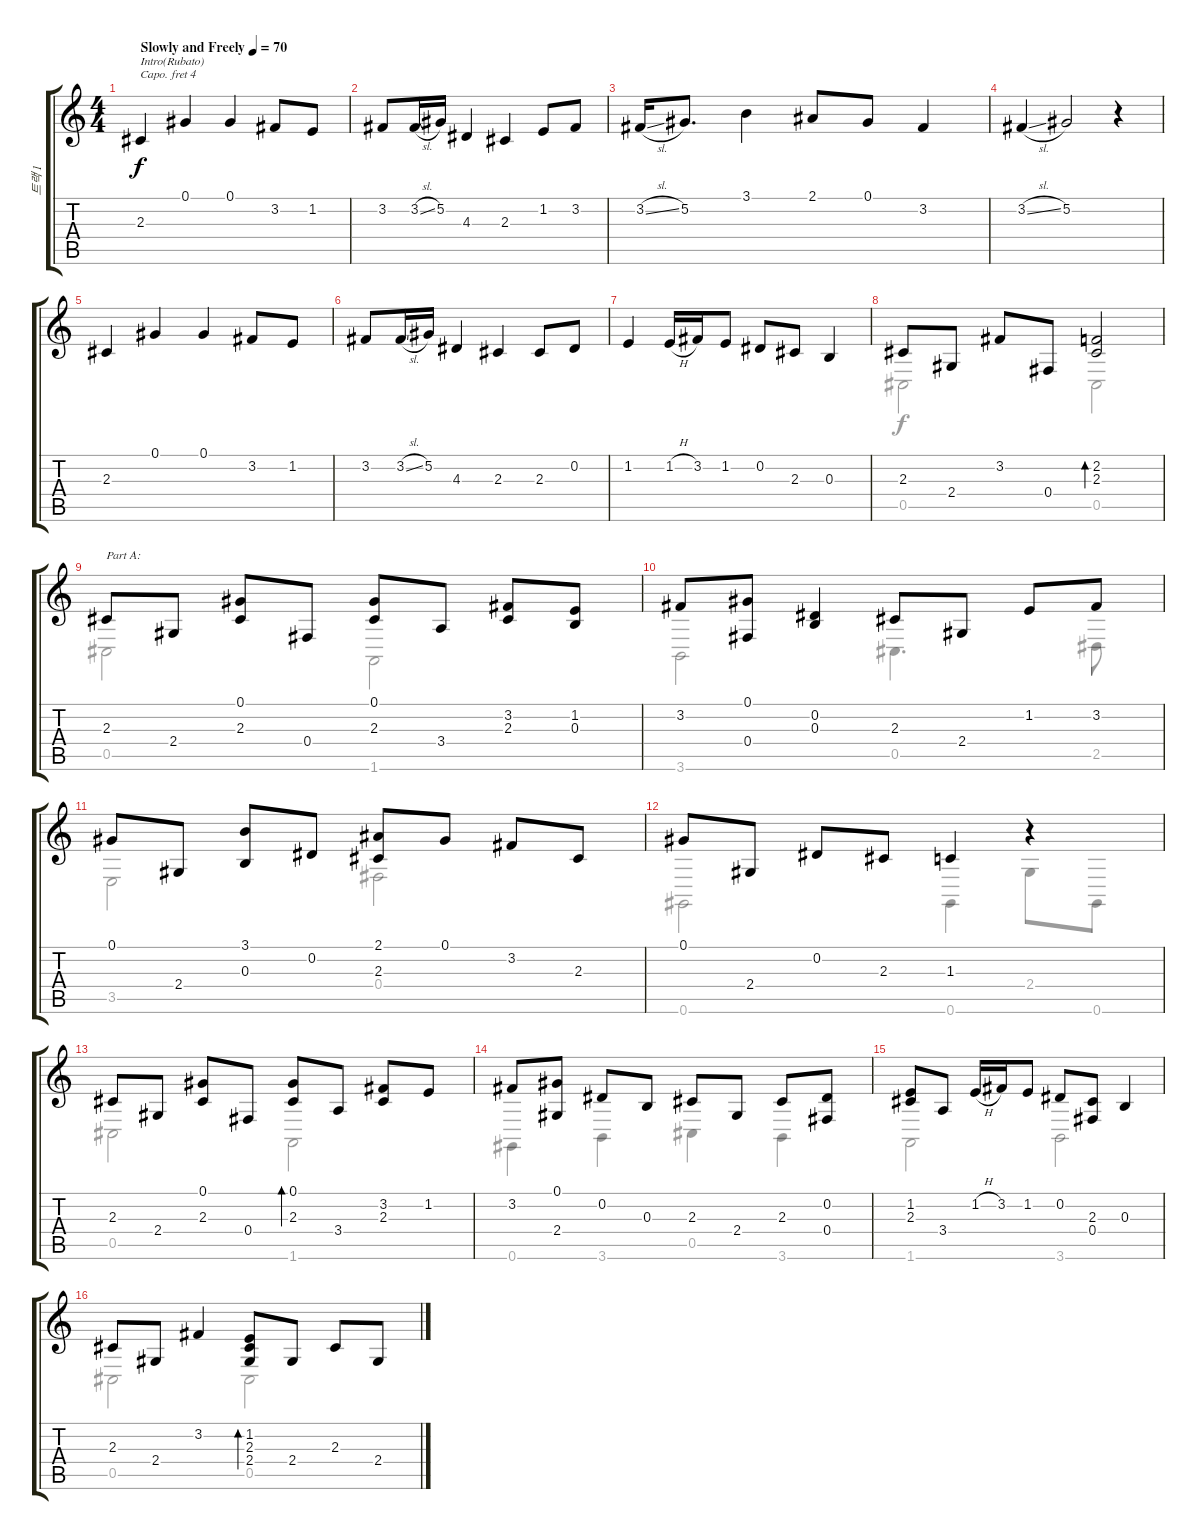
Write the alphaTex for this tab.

\track ("트랙 1" "트랙 1") {instrument acousticgrandpiano}
\staff {score tabs}
\capo 4
\tuning (E4 B3 G3 D3 A2 E2) {hide}
\voice
\ts (4 4)
\tempo (70 "Slowly and Freely")
\clef g2
\ks c
2.3.4{txt "Intro(Rubato)" dy f instrument acousticgrandpiano} 0.1.4 0.1.4 3.2.8 1.2.8 |
3.2.8 3.2{sl}.16 5.2.16 4.3.4 2.3.4 1.2.8 3.2.8 |
3.2{sl}.16 5.2.8{d} 3.1.4 2.1.8 0.1.8 3.2.4 |
3.2{sl}.4 5.2.2 r.4 |
2.3.4 0.1.4 0.1.4 3.2.8 1.2.8 |
3.2.8 3.2{sl}.16 5.2.16 4.3.4 2.3.4 2.3.8 0.2.8 |
1.2.4 1.2{h}.16 3.2.16 1.2.8 0.2.8 2.3.8 0.3.4 |
2.3.8 2.4.8 3.2.8 0.4.8 (2.2 2.3).2{bd 480} |
2.3.8{txt "Part A:" instrument acousticguitarnylon} 2.4.8 (0.1 2.3).8 0.4.8 (0.1 2.3).8 3.4.8 (3.2 2.3).8 (1.2 0.3).8 |
3.2.8 (0.1 0.4).8 (0.2 0.3).4 2.3.8 2.4.8 1.2.8 3.2.8 |
0.1.8 2.4.8 (3.1 0.3).8 0.2.8 (2.1 2.3).8 0.1.8 3.2.8 2.3.8 |
0.1.8 2.4.8 0.2.8 2.3.8 1.3.4 r.4 |
2.3.8 2.4.8 (0.1 2.3).8 0.4.8 (0.1 2.3).8{bd 240} 3.4.8 (3.2 2.3).8 1.2.8 |
3.2.8 (0.1 2.4).8 0.2.8 0.3.8 2.3.8 2.4.8 2.3.8 (0.2 0.4).8 |
(1.2 2.3).8 3.4.8 1.2{h}.16 3.2.16 1.2.8 0.2.8 (2.3 0.4).8 0.3.4 |
2.3.8 2.4.8 3.2.4 (1.2 2.3 2.4).8{bd 240} 2.4.8 2.3.8 2.4.8
\voice
\clef g2
\ottava regular
\simile none
\ks c
|
|
|
|
|
|
|
0.5.2 0.5.2 |
0.5.2 1.6.2 |
3.6.2 0.5.4{d} 2.5.8 |
3.5.2 0.4.2 |
0.6.2 0.6.4 2.4.8 0.6.8 |
0.5.2 1.6.2 |
0.6.4 3.6.4 0.5.4 3.6.4 |
1.6.2 3.6.2 |
0.5.2 0.5.2
